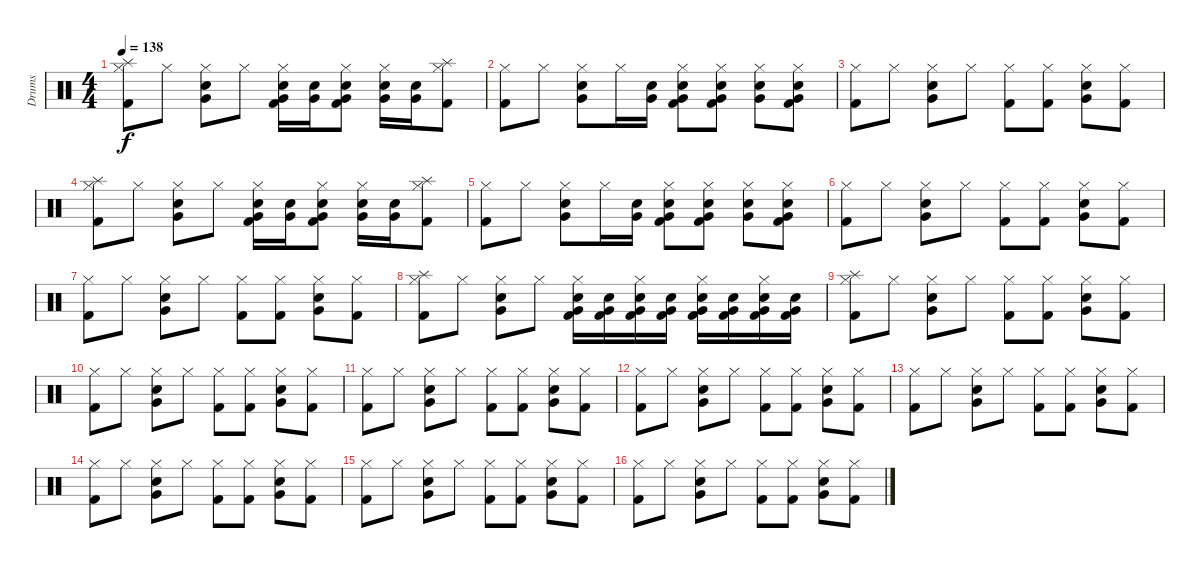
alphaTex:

\track ("Drums" "Drums") {instrument percussion}
\staff {score}
\articulation defaults
\ts (4 4)
\tempo 138
\clef neutral
\ks c
("Hi-Hat (closed)" "Kick (hit) 2" "Splash (hit)").8{dy f} "Hi-Hat (closed)".8 ("Hi-Hat (closed)" "Snare (hit) 2" "Very Low Tom (hit)").8 "Hi-Hat (closed)".8 ("Hi-Hat (closed)" "Kick (hit) 2" "Snare (hit) 2" "Very Low Tom (hit)").16 ("Snare (hit) 2" "Very Low Tom (hit)").16 ("Hi-Hat (closed)" "Kick (hit) 2" "Very Low Tom (hit)" "Snare (hit) 2").8 ("Hi-Hat (closed)" "Snare (hit) 2" "Very Low Tom (hit)").16 ("Snare (hit) 2" "Very Low Tom (hit)").16 ("Hi-Hat (closed)" "Kick (hit) 2" "Splash (hit)").8 |
("Hi-Hat (closed)" "Kick (hit) 2").8 "Hi-Hat (closed)".8 ("Hi-Hat (closed)" "Snare (hit) 2" "Very Low Tom (hit)").8 "Hi-Hat (closed)".16 ("Snare (hit) 2" "Very Low Tom (hit)").16 ("Hi-Hat (closed)" "Kick (hit) 2" "Snare (hit) 2" "Very Low Tom (hit)").8 ("Hi-Hat (closed)" "Kick (hit) 2" "Snare (hit) 2" "Very Low Tom (hit)").8 ("Hi-Hat (closed)" "Snare (hit) 2" "Very Low Tom (hit)").8 ("Hi-Hat (closed)" "Kick (hit) 2" "Snare (hit) 2" "Very Low Tom (hit)").8 |
("Hi-Hat (closed)" "Kick (hit) 2").8 "Hi-Hat (closed)".8 ("Hi-Hat (closed)" "Snare (hit) 2" "Very Low Tom (hit)").8 "Hi-Hat (closed)".8 ("Hi-Hat (closed)" "Kick (hit) 2").8 ("Hi-Hat (closed)" "Kick (hit) 2").8 ("Hi-Hat (closed)" "Snare (hit) 2" "Very Low Tom (hit)").8 ("Hi-Hat (closed)" "Kick (hit) 2").8 |
("Hi-Hat (closed)" "Kick (hit) 2" "Splash (hit)").8 "Hi-Hat (closed)".8 ("Hi-Hat (closed)" "Snare (hit) 2" "Very Low Tom (hit)").8 "Hi-Hat (closed)".8 ("Hi-Hat (closed)" "Kick (hit) 2" "Snare (hit) 2" "Very Low Tom (hit)").16 ("Snare (hit) 2" "Very Low Tom (hit)").16 ("Hi-Hat (closed)" "Kick (hit) 2" "Very Low Tom (hit)" "Snare (hit) 2").8 ("Hi-Hat (closed)" "Snare (hit) 2" "Very Low Tom (hit)").16 ("Snare (hit) 2" "Very Low Tom (hit)").16 ("Hi-Hat (closed)" "Kick (hit) 2" "Splash (hit)").8 |
("Hi-Hat (closed)" "Kick (hit) 2").8 "Hi-Hat (closed)".8 ("Hi-Hat (closed)" "Snare (hit) 2" "Very Low Tom (hit)").8 "Hi-Hat (closed)".16 ("Snare (hit) 2" "Very Low Tom (hit)").16 ("Hi-Hat (closed)" "Kick (hit) 2" "Snare (hit) 2" "Very Low Tom (hit)").8 ("Hi-Hat (closed)" "Kick (hit) 2" "Snare (hit) 2" "Very Low Tom (hit)").8 ("Hi-Hat (closed)" "Snare (hit) 2" "Very Low Tom (hit)").8 ("Hi-Hat (closed)" "Kick (hit) 2" "Snare (hit) 2" "Very Low Tom (hit)").8 |
("Hi-Hat (closed)" "Kick (hit) 2").8 "Hi-Hat (closed)".8 ("Hi-Hat (closed)" "Snare (hit) 2" "Very Low Tom (hit)").8 "Hi-Hat (closed)".8 ("Hi-Hat (closed)" "Kick (hit) 2").8 ("Hi-Hat (closed)" "Kick (hit) 2").8 ("Hi-Hat (closed)" "Snare (hit) 2" "Very Low Tom (hit)").8 ("Hi-Hat (closed)" "Kick (hit) 2").8 |
("Hi-Hat (closed)" "Kick (hit) 2").8 "Hi-Hat (closed)".8 ("Hi-Hat (closed)" "Snare (hit) 2" "Very Low Tom (hit)").8 "Hi-Hat (closed)".8 ("Hi-Hat (closed)" "Kick (hit) 2").8 ("Hi-Hat (closed)" "Kick (hit) 2").8 ("Hi-Hat (closed)" "Snare (hit) 2" "Very Low Tom (hit)").8 ("Hi-Hat (closed)" "Kick (hit) 2").8 |
("Hi-Hat (closed)" "Kick (hit) 2" "Splash (hit)").8 "Hi-Hat (closed)".8 ("Hi-Hat (closed)" "Snare (hit) 2" "Very Low Tom (hit)").8 "Hi-Hat (closed)".8 ("Hi-Hat (closed)" "Kick (hit) 2" "Snare (hit) 2" "Very Low Tom (hit)").16 ("Kick (hit) 2" "Snare (hit) 2" "Very Low Tom (hit)").16 ("Hi-Hat (closed)" "Kick (hit) 2" "Snare (hit) 2" "Very Low Tom (hit)").16 ("Kick (hit) 2" "Snare (hit) 2" "Very Low Tom (hit)").16 ("Hi-Hat (closed)" "Kick (hit) 2" "Snare (hit) 2" "Very Low Tom (hit)").16 ("Kick (hit) 2" "Snare (hit) 2" "Very Low Tom (hit)").16 ("Hi-Hat (closed)" "Kick (hit) 2" "Snare (hit) 2" "Very Low Tom (hit)").16 ("Kick (hit) 2" "Snare (hit) 2" "Very Low Tom (hit)").16 |
("Hi-Hat (closed)" "Kick (hit) 2" "Splash (hit)").8 "Hi-Hat (closed)".8 ("Hi-Hat (closed)" "Snare (hit) 2" "Very Low Tom (hit)").8 "Hi-Hat (closed)".8 ("Hi-Hat (closed)" "Kick (hit) 2").8 ("Hi-Hat (closed)" "Kick (hit) 2").8 ("Hi-Hat (closed)" "Snare (hit) 2" "Very Low Tom (hit)").8 ("Hi-Hat (closed)" "Kick (hit) 2").8 |
("Hi-Hat (closed)" "Kick (hit) 2").8 "Hi-Hat (closed)".8 ("Hi-Hat (closed)" "Snare (hit) 2" "Very Low Tom (hit)").8 "Hi-Hat (closed)".8 ("Hi-Hat (closed)" "Kick (hit) 2").8 ("Hi-Hat (closed)" "Kick (hit) 2").8 ("Hi-Hat (closed)" "Snare (hit) 2" "Very Low Tom (hit)").8 ("Hi-Hat (closed)" "Kick (hit) 2").8 |
("Hi-Hat (closed)" "Kick (hit) 2").8 "Hi-Hat (closed)".8 ("Hi-Hat (closed)" "Snare (hit) 2" "Very Low Tom (hit)").8 "Hi-Hat (closed)".8 ("Hi-Hat (closed)" "Kick (hit) 2").8 ("Hi-Hat (closed)" "Kick (hit) 2").8 ("Hi-Hat (closed)" "Snare (hit) 2" "Very Low Tom (hit)").8 ("Hi-Hat (closed)" "Kick (hit) 2").8 |
("Hi-Hat (closed)" "Kick (hit) 2").8 "Hi-Hat (closed)".8 ("Hi-Hat (closed)" "Snare (hit) 2" "Very Low Tom (hit)").8 "Hi-Hat (closed)".8 ("Hi-Hat (closed)" "Kick (hit) 2").8 ("Hi-Hat (closed)" "Kick (hit) 2").8 ("Hi-Hat (closed)" "Snare (hit) 2" "Very Low Tom (hit)").8 ("Hi-Hat (closed)" "Kick (hit) 2").8 |
("Hi-Hat (closed)" "Kick (hit) 2").8 "Hi-Hat (closed)".8 ("Hi-Hat (closed)" "Snare (hit) 2" "Very Low Tom (hit)").8 "Hi-Hat (closed)".8 ("Hi-Hat (closed)" "Kick (hit) 2").8 ("Hi-Hat (closed)" "Kick (hit) 2").8 ("Hi-Hat (closed)" "Snare (hit) 2" "Very Low Tom (hit)").8 ("Hi-Hat (closed)" "Kick (hit) 2").8 |
("Hi-Hat (closed)" "Kick (hit) 2").8 "Hi-Hat (closed)".8 ("Hi-Hat (closed)" "Snare (hit) 2" "Very Low Tom (hit)").8 "Hi-Hat (closed)".8 ("Hi-Hat (closed)" "Kick (hit) 2").8 ("Hi-Hat (closed)" "Kick (hit) 2").8 ("Hi-Hat (closed)" "Snare (hit) 2" "Very Low Tom (hit)").8 ("Hi-Hat (closed)" "Kick (hit) 2").8 |
("Hi-Hat (closed)" "Kick (hit) 2").8 "Hi-Hat (closed)".8 ("Hi-Hat (closed)" "Snare (hit) 2" "Very Low Tom (hit)").8 "Hi-Hat (closed)".8 ("Hi-Hat (closed)" "Kick (hit) 2").8 ("Hi-Hat (closed)" "Kick (hit) 2").8 ("Hi-Hat (closed)" "Snare (hit) 2" "Very Low Tom (hit)").8 ("Hi-Hat (closed)" "Kick (hit) 2").8 |
("Hi-Hat (closed)" "Kick (hit) 2").8 "Hi-Hat (closed)".8 ("Hi-Hat (closed)" "Snare (hit) 2" "Very Low Tom (hit)").8 "Hi-Hat (closed)".8 ("Hi-Hat (closed)" "Kick (hit) 2").8 ("Hi-Hat (closed)" "Kick (hit) 2").8 ("Hi-Hat (closed)" "Snare (hit) 2" "Very Low Tom (hit)").8 ("Hi-Hat (closed)" "Kick (hit) 2").8
